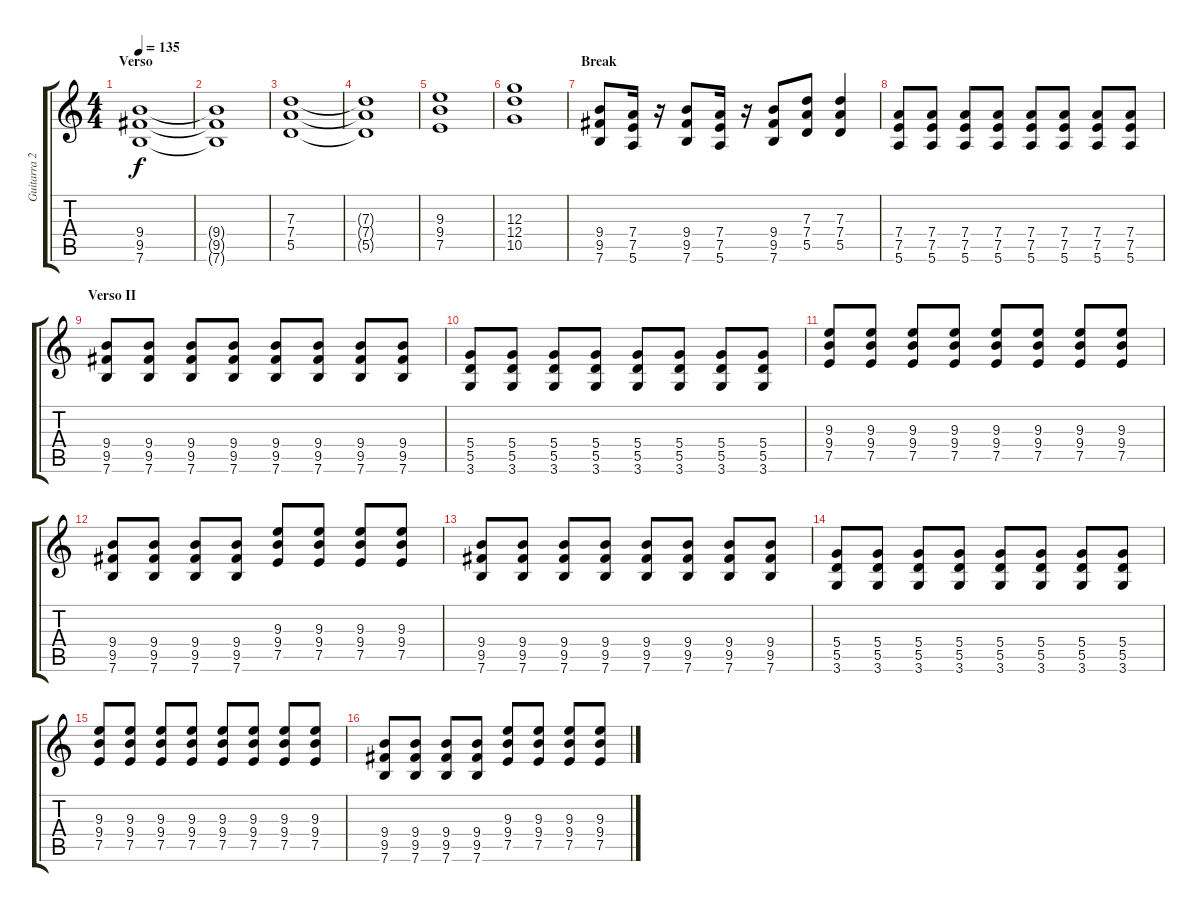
\track ("Guitarra 2 - Erik" "Guitarra 2") {instrument distortionguitar}
\staff {score tabs}
\tuning (E4 B3 G3 D3 A2 E2) {hide}
\ts (4 4)
\section ("" "Verso")
\tempo 135
\clef g2
\ks c
(9.4 9.5 7.6).1{dy f} |
(9.4{t} 9.5{t} 7.6{t}).1 |
(7.3 7.4 5.5).1 |
(7.3{t} 7.4{t} 5.5{t}).1 |
(9.3 9.4 7.5).1 |
(12.3 12.4 10.5).1 |
\section ("" "Break")
(9.4 9.5 7.6).8 (7.4 7.5 5.6).16 r.16 (9.4 9.5 7.6).8 (7.4 7.5 5.6).16 r.16 (9.4 9.5 7.6).8 (7.3 7.4 5.5).8 (7.3 7.4 5.5).4 |
(7.4 7.5 5.6).8 (7.4 7.5 5.6).8 (7.4 7.5 5.6).8 (7.4 7.5 5.6).8 (7.4 7.5 5.6).8 (7.4 7.5 5.6).8 (7.4 7.5 5.6).8 (7.4 7.5 5.6).8 |
\section ("" "Verso II")
(9.4 9.5 7.6).8 (9.4 9.5 7.6).8 (9.4 9.5 7.6).8 (9.4 9.5 7.6).8 (9.4 9.5 7.6).8 (9.4 9.5 7.6).8 (9.4 9.5 7.6).8 (9.4 9.5 7.6).8 |
(5.4 5.5 3.6).8 (5.4 5.5 3.6).8 (5.4 5.5 3.6).8 (5.4 5.5 3.6).8 (5.4 5.5 3.6).8 (5.4 5.5 3.6).8 (5.4 5.5 3.6).8 (5.4 5.5 3.6).8 |
(9.3 9.4 7.5).8 (9.3 9.4 7.5).8 (9.3 9.4 7.5).8 (9.3 9.4 7.5).8 (9.3 9.4 7.5).8 (9.3 9.4 7.5).8 (9.3 9.4 7.5).8 (9.3 9.4 7.5).8 |
(9.4 9.5 7.6).8 (9.4 9.5 7.6).8 (9.4 9.5 7.6).8 (9.4 9.5 7.6).8 (9.3 9.4 7.5).8 (9.3 9.4 7.5).8 (9.3 9.4 7.5).8 (9.3 9.4 7.5).8 |
(9.4 9.5 7.6).8 (9.4 9.5 7.6).8 (9.4 9.5 7.6).8 (9.4 9.5 7.6).8 (9.4 9.5 7.6).8 (9.4 9.5 7.6).8 (9.4 9.5 7.6).8 (9.4 9.5 7.6).8 |
(5.4 5.5 3.6).8 (5.4 5.5 3.6).8 (5.4 5.5 3.6).8 (5.4 5.5 3.6).8 (5.4 5.5 3.6).8 (5.4 5.5 3.6).8 (5.4 5.5 3.6).8 (5.4 5.5 3.6).8 |
(9.3 9.4 7.5).8 (9.3 9.4 7.5).8 (9.3 9.4 7.5).8 (9.3 9.4 7.5).8 (9.3 9.4 7.5).8 (9.3 9.4 7.5).8 (9.3 9.4 7.5).8 (9.3 9.4 7.5).8 |
(9.4 9.5 7.6).8 (9.4 9.5 7.6).8 (9.4 9.5 7.6).8 (9.4 9.5 7.6).8 (9.3 9.4 7.5).8 (9.3 9.4 7.5).8 (9.3 9.4 7.5).8 (9.3 9.4 7.5).8
